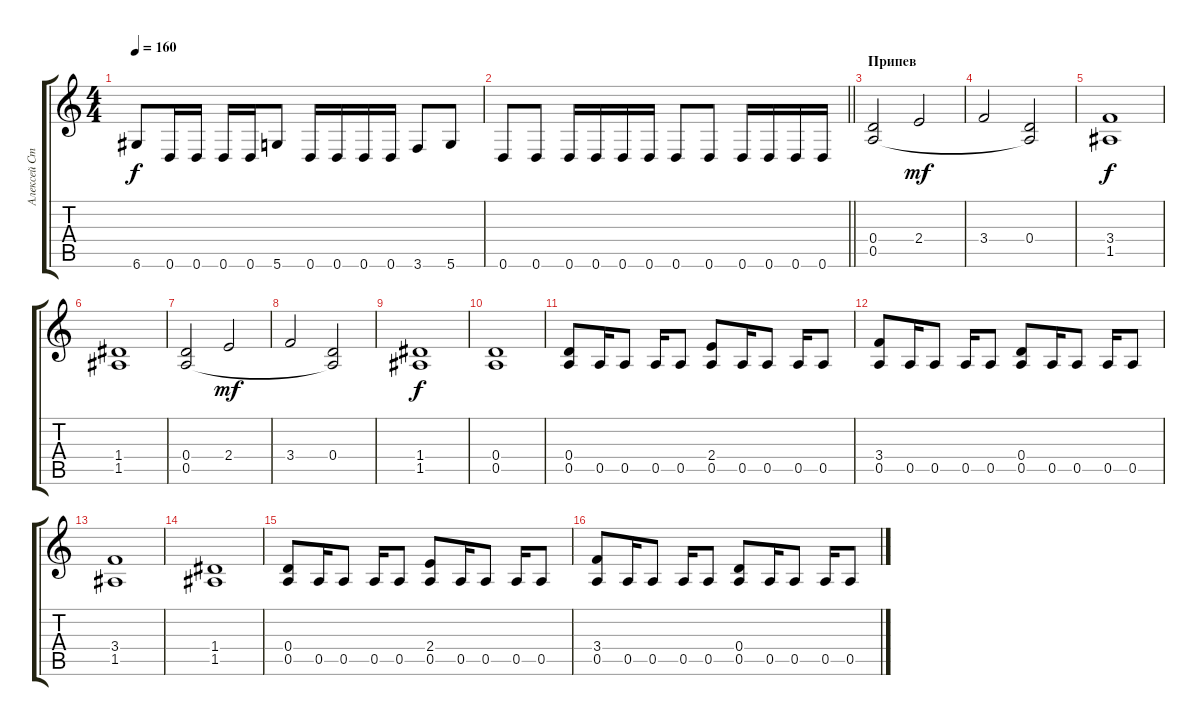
\track ("Алексей Страйк" "Алексей Ст") {instrument distortionguitar}
\staff {score tabs}
\tuning (E4 B3 G3 D3 A2 D2) {hide}
\ts (4 4)
\tempo 160
\clef g2
\ks c
6.6.8{dy f} 0.6.16 0.6.16 0.6.16 0.6.16 5.6.8 0.6.16 0.6.16 0.6.16 0.6.16 3.6.8 5.6.8 |
\barLineRight lightlight
0.6.8 0.6.8 0.6.16 0.6.16 0.6.16 0.6.16 0.6.8 0.6.8 0.6.16 0.6.16 0.6.16 0.6.16 |
\section ("" "Припев")
(0.4 0.5).2 2.4.2{dy mf} |
3.4.2 (0.4 0.5{t}).2 |
(3.4 1.5).1{dy f} |
(1.4 1.5).1 |
(0.4 0.5).2 2.4.2{dy mf} |
3.4.2 (0.4 0.5{t}).2 |
(1.4 1.5).1{dy f} |
(0.4 0.5).1 |
(0.4 0.5).8 0.5.16 0.5.8 0.5.16 0.5.8 (2.4 0.5).8 0.5.16 0.5.8 0.5.16 0.5.8 |
(3.4 0.5).8 0.5.16 0.5.8 0.5.16 0.5.8 (0.4 0.5).8 0.5.16 0.5.8 0.5.16 0.5.8 |
(3.4 1.5).1 |
(1.4 1.5).1 |
(0.4 0.5).8 0.5.16 0.5.8 0.5.16 0.5.8 (2.4 0.5).8 0.5.16 0.5.8 0.5.16 0.5.8 |
(3.4 0.5).8 0.5.16 0.5.8 0.5.16 0.5.8 (0.4 0.5).8 0.5.16 0.5.8 0.5.16 0.5.8
